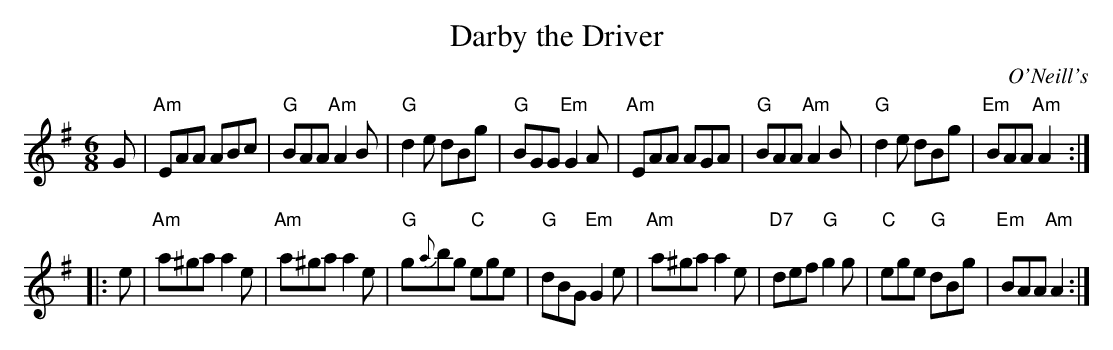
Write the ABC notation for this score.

X:1
T: Darby the Driver
O: O'Neill's
M: 6/8
L: 1/8
K: Ador
G \
| "Am"EAA ABc | "G"BAA "Am"A2B | "G"d2e dBg | "G"BGG "Em"G2A \
| "Am"EAA AGA | "G"BAA "Am"A2B | "G"d2e dBg | "Em"BAA "Am"A2 :|
|: e \
| "Am"a^ga a2e | "Am"a^ga a2e | "G"g{a}bg "C"ege | "G"dBG "Em"G2e \
| "Am"a^ga a2e | "D7"def "G"g2g | "C"ege "G"dBg | "Em"BAA "Am"A2 :|
